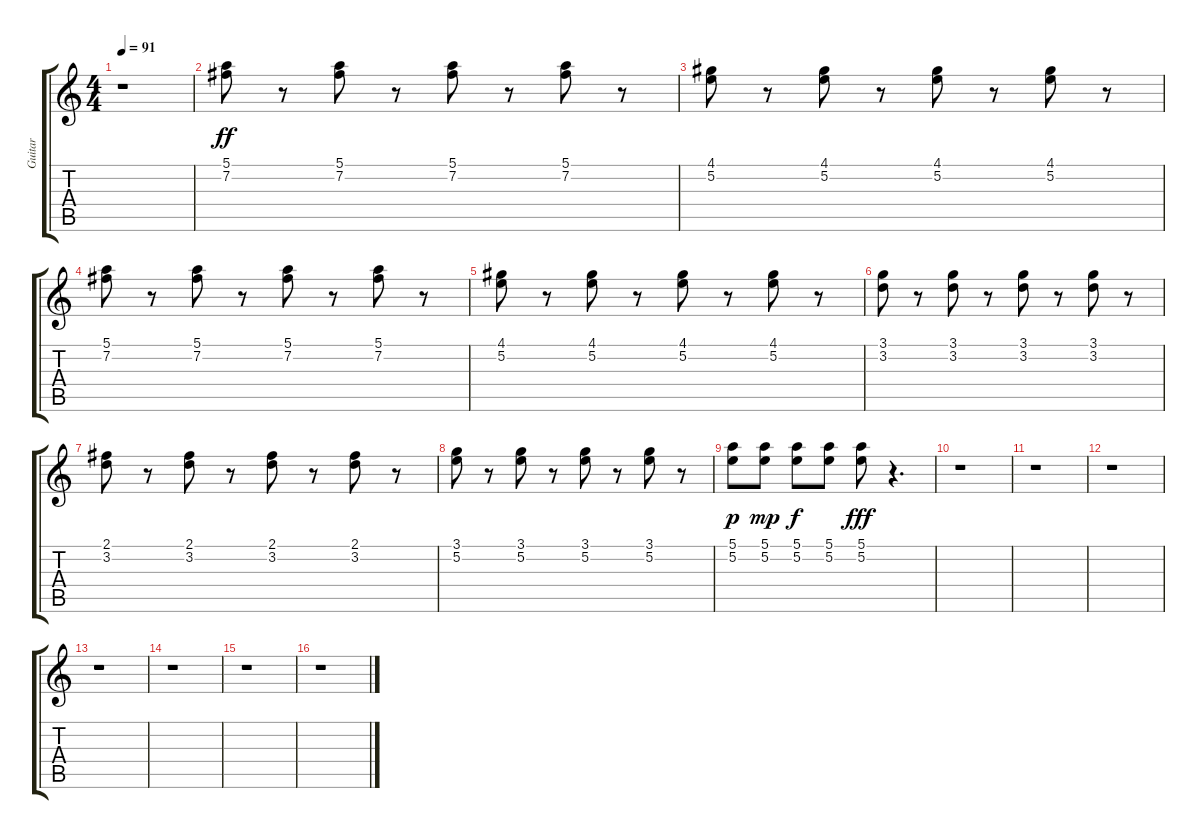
\track ("Guitar" "Guitar") {instrument acousticguitarnylon}
\staff {score tabs}
\tuning (E4 B3 G3 D3 A2 E2) {hide}
\ts (4 4)
\tempo 91
\clef g2
\ks c
r.1{dy ff} |
(5.1 7.2).8 r.8 (5.1 7.2).8 r.8 (5.1 7.2).8 r.8 (5.1 7.2).8 r.8 |
(4.1 5.2).8 r.8 (4.1 5.2).8 r.8 (4.1 5.2).8 r.8 (4.1 5.2).8 r.8 |
(5.1 7.2).8 r.8 (5.1 7.2).8 r.8 (5.1 7.2).8 r.8 (5.1 7.2).8 r.8 |
(4.1 5.2).8 r.8 (4.1 5.2).8 r.8 (4.1 5.2).8 r.8 (4.1 5.2).8 r.8 |
(3.1 3.2).8 r.8 (3.1 3.2).8 r.8 (3.1 3.2).8 r.8 (3.1 3.2).8 r.8 |
(2.1 3.2).8 r.8 (2.1 3.2).8 r.8 (2.1 3.2).8 r.8 (2.1 3.2).8 r.8 |
(3.1 5.2).8 r.8 (3.1 5.2).8 r.8 (3.1 5.2).8 r.8 (3.1 5.2).8 r.8 |
(5.1 5.2).8{dy p} (5.1 5.2).8{dy mp} (5.1 5.2).8{dy f} (5.1 5.2).8 (5.1 5.2).8{dy fff} r.4{d} |
r.1 |
r.1 |
r.1 |
r.1 |
r.1 |
r.1 |
r.1
